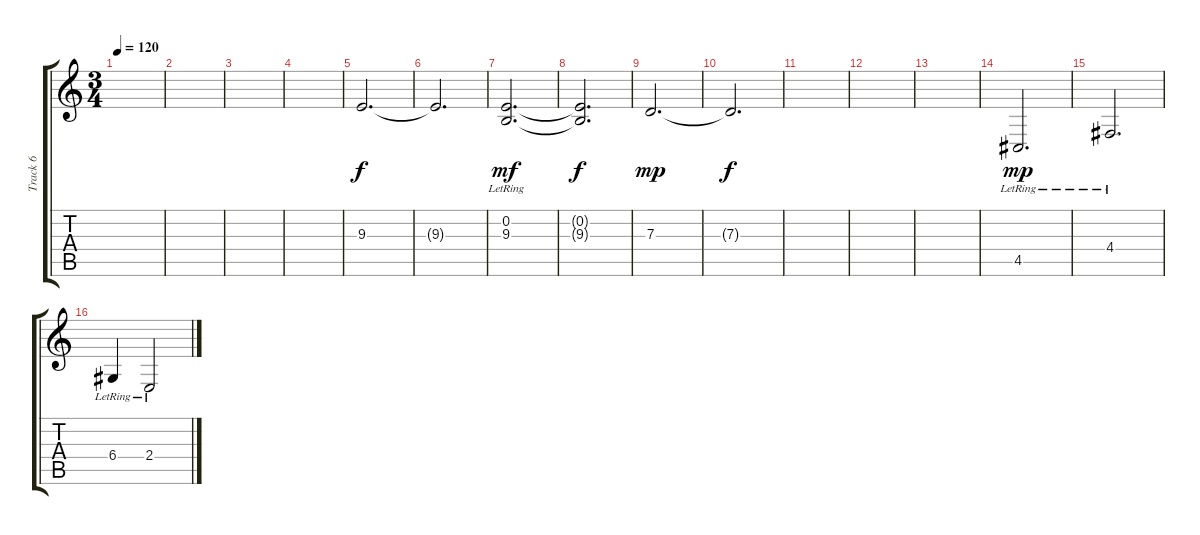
\track ("Track 6" "Track 6") {instrument clarinet}
\staff {score tabs}
\tuning (E4 B3 G3 D3 A2 E2) {hide}
\ts (3 4)
\tempo 120
\clef g2
\ks c
|
|
|
|
9.3.2{d} |
9.3{t}.2{d dy f} |
(0.2 9.3{lr}).2{d dy mf} |
(0.2{t} 9.3{t}).2{d dy f} |
7.3.2{d dy mp} |
7.3{t}.2{d dy f} |
|
|
|
4.5{lr}.2{d dy mp} |
4.4{lr}.2{d} |
6.4{lr}.4 2.4{lr}.2
